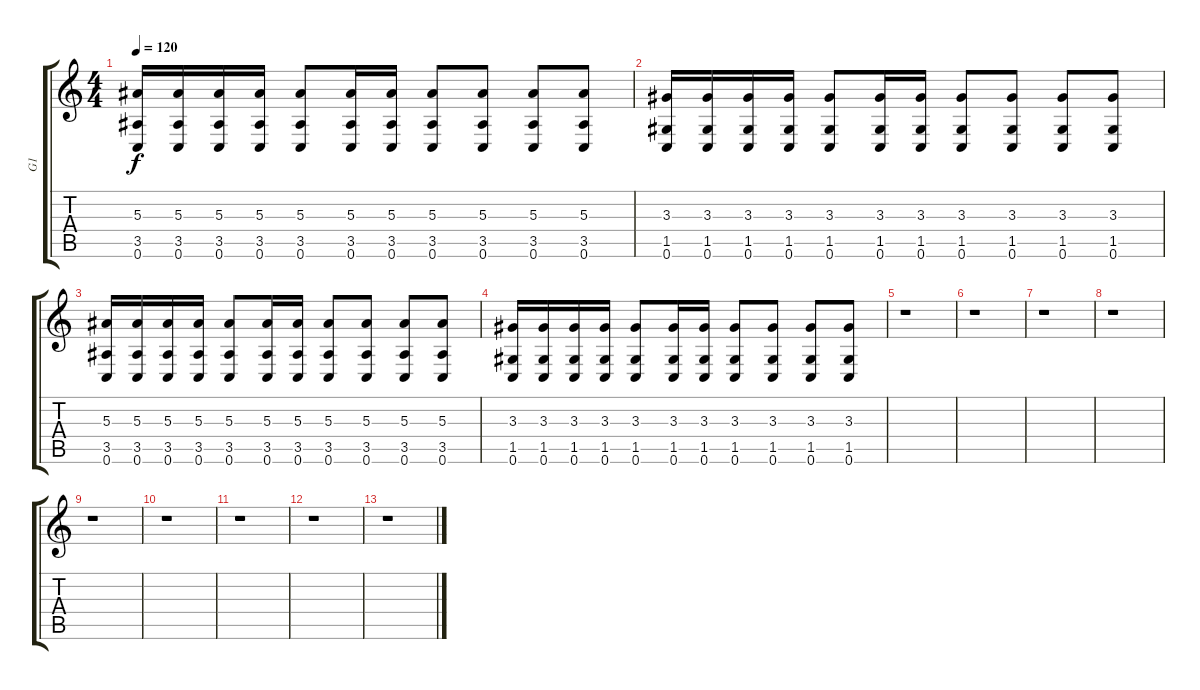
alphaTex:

\track ("G1" "G1") {instrument distortionguitar}
\staff {score tabs}
\tuning (D4 A3 F3 C3 G2 C2) {hide}
\ts (4 4)
\tempo 120
\clef g2
\ks c
(5.3 3.5 0.6).16{dy f instrument electricguitarclean} (5.3 3.5 0.6).16 (5.3 3.5 0.6).16 (5.3 3.5 0.6).16 (5.3 3.5 0.6).8 (5.3 3.5 0.6).16 (5.3 3.5 0.6).16 (5.3 3.5 0.6).8 (5.3 3.5 0.6).8 (5.3 3.5 0.6).8 (5.3 3.5 0.6).8 |
(3.3 1.5 0.6).16{instrument electricguitarclean} (3.3 1.5 0.6).16 (3.3 1.5 0.6).16 (3.3 1.5 0.6).16 (3.3 1.5 0.6).8 (3.3 1.5 0.6).16 (3.3 1.5 0.6).16 (3.3 1.5 0.6).8 (3.3 1.5 0.6).8 (3.3 1.5 0.6).8 (3.3 1.5 0.6).8 |
(5.3 3.5 0.6).16{instrument electricguitarclean} (5.3 3.5 0.6).16 (5.3 3.5 0.6).16 (5.3 3.5 0.6).16 (5.3 3.5 0.6).8 (5.3 3.5 0.6).16 (5.3 3.5 0.6).16 (5.3 3.5 0.6).8 (5.3 3.5 0.6).8 (5.3 3.5 0.6).8 (5.3 3.5 0.6).8 |
(3.3 1.5 0.6).16{instrument electricguitarclean} (3.3 1.5 0.6).16 (3.3 1.5 0.6).16 (3.3 1.5 0.6).16 (3.3 1.5 0.6).8 (3.3 1.5 0.6).16 (3.3 1.5 0.6).16 (3.3 1.5 0.6).8 (3.3 1.5 0.6).8 (3.3 1.5 0.6).8 (3.3 1.5 0.6).8 |
r.1{instrument distortionguitar} |
r.1 |
r.1 |
r.1 |
r.1 |
r.1 |
r.1 |
r.1 |
r.1
